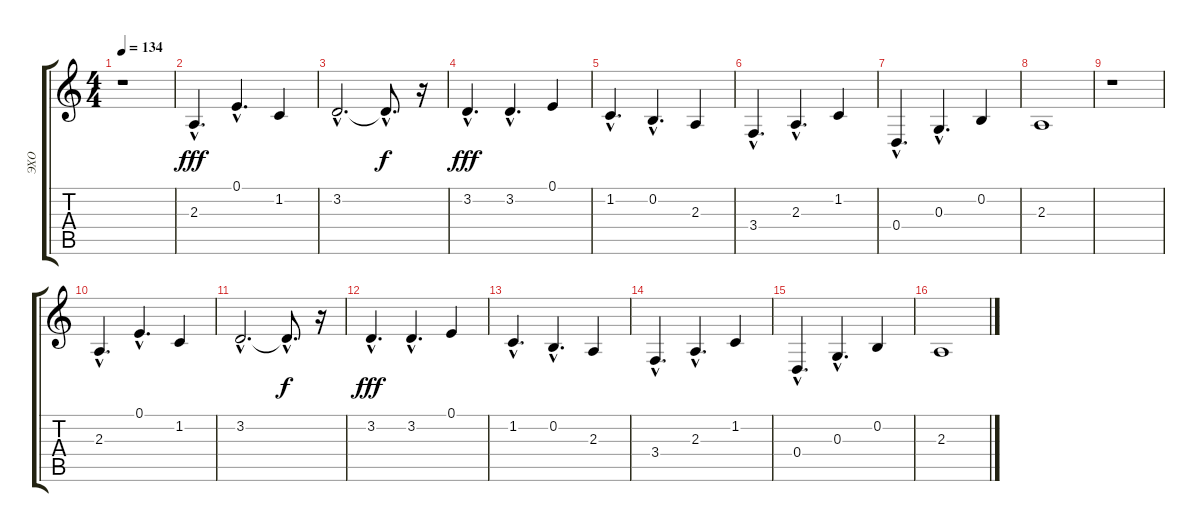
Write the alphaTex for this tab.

\track ("ЭХО" "ЭХО") {instrument synthbrass1}
\staff {score tabs}
\tuning (E4 B3 G3 D3 A2 E2) {hide}
\ts (4 4)
\tempo 134
\clef g2
\ks c
r.1{dy fff instrument synthbrass1} |
2.3{hac}.4{d} 0.1{hac}.4{d} 1.2.4 |
3.2{hac}.2{d} 3.2{hac t}.8{d dy f} r.16 |
3.2{hac}.4{d dy fff} 3.2{hac}.4{d} 0.1.4 |
1.2{hac}.4{d} 0.2{hac}.4{d} 2.3.4 |
3.4{hac}.4{d balance 1} 2.3{hac}.4{d} 1.2.4 |
0.4{hac}.4{d} 0.3{hac}.4{d} 0.2.4 |
2.3.1 |
r.1 |
2.3{hac}.4{d volume 11 instrument synthbrass2} 0.1{hac}.4{d} 1.2.4 |
3.2{hac}.2{d} 3.2{hac t}.8{d dy f} r.16 |
3.2{hac}.4{d dy fff} 3.2{hac}.4{d} 0.1.4 |
1.2{hac}.4{d} 0.2{hac}.4{d} 2.3.4 |
3.4{hac}.4{d} 2.3{hac}.4{d} 1.2.4 |
0.4{hac}.4{d} 0.3{hac}.4{d} 0.2.4 |
2.3.1
